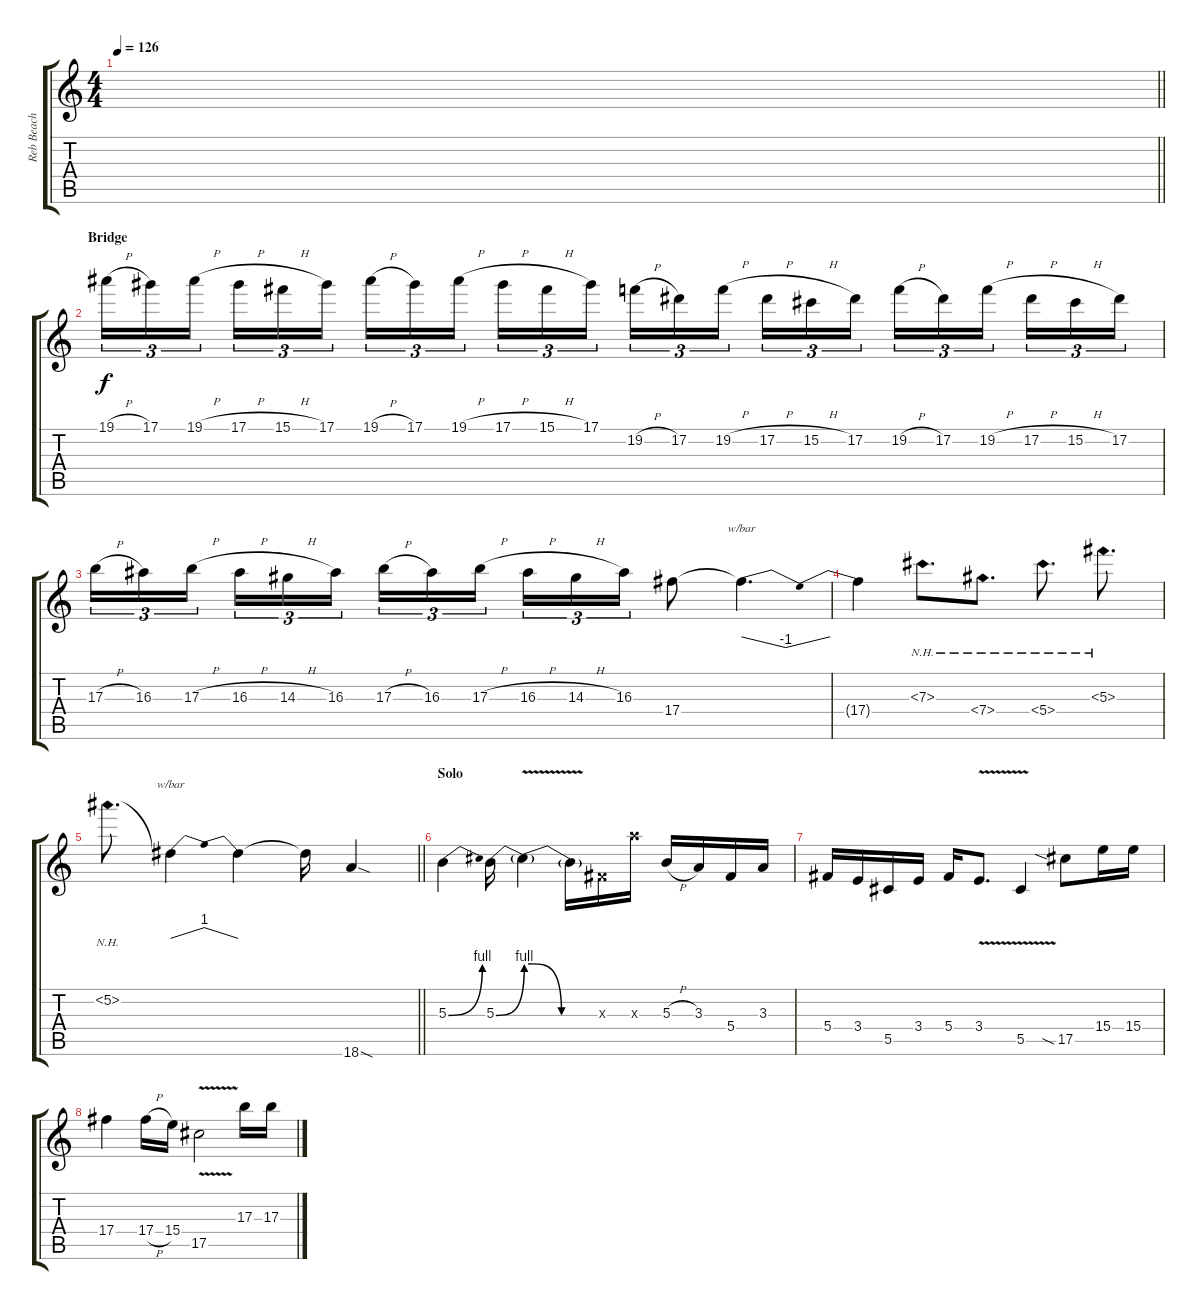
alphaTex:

\track ("Reb Beach" "Reb Beach") {instrument acousticguitarsteel}
\staff {score tabs}
\tuning (Eb4 Bb3 Gb3 Db3 Ab2 Eb2) {hide}
\ts (4 4)
\tempo 126
\clef g2
\barLineRight lightlight
\ks c
|
\section ("" "Bridge")
19.1{h}.16{tu (3 2)} 17.1.16{tu (3 2)} 19.1{h}.16{tu (3 2) beam splitsecondary} 17.1{h}.16{tu (3 2)} 15.1{h}.16{tu (3 2)} 17.1.16{tu (3 2)} 19.1{h}.16{tu (3 2)} 17.1.16{tu (3 2)} 19.1{h}.16{tu (3 2) beam splitsecondary} 17.1{h}.16{tu (3 2)} 15.1{h}.16{tu (3 2)} 17.1.16{tu (3 2)} 19.2{h}.16{tu (3 2)} 17.2.16{tu (3 2)} 19.2{h}.16{tu (3 2) beam splitsecondary} 17.2{h}.16{tu (3 2)} 15.2{h}.16{tu (3 2)} 17.2.16{tu (3 2)} 19.2{h}.16{tu (3 2)} 17.2.16{tu (3 2)} 19.2{h}.16{tu (3 2) beam splitsecondary} 17.2{h}.16{tu (3 2)} 15.2{h}.16{tu (3 2)} 17.2.16{tu (3 2)} |
17.3{h}.16{tu (3 2)} 16.3.16{tu (3 2)} 17.3{h}.16{tu (3 2) beam splitsecondary} 16.3{h}.16{tu (3 2)} 14.3{h}.16{tu (3 2)} 16.3.16{tu (3 2)} 17.3{h}.16{tu (3 2)} 16.3.16{tu (3 2)} 17.3{h}.16{tu (3 2) beam splitsecondary} 16.3{h}.16{tu (3 2)} 14.3{h}.16{tu (3 2)} 16.3.16{tu (3 2)} 17.4.8 17.4{t}.4{d tbe (dip default 0 0 30 -4 60 0)} |
17.4{t}.4 7.3{nh}.8{d} 7.4{nh}.8{d} 5.4{nh}.8{d} 5.3{nh}.8{d} |
\barLineRight lightlight
5.2{nh}.8{d} 5.2{t}.4{tbe (dip default 0 0 30 4 60 0)} 5.2{t}.4 5.2{t}.16 18.6{sod}.4 |
\section ("" "Solo")
5.3{be (bend 0 0 60 4)}.4{volume 14} 5.3{be (bend 0 0 60 4)}.16 5.3{be (custom 0 4 6 4 30 0 60 0) v t}.4 5.3{t}.16 0.3{x}.16 15.3{x}.16 5.3{h}.16 3.3.16 5.4.16 3.3.16 |
5.4.16 3.4.16 5.5.16 3.4.16 5.4.16 3.4{v}.8{d} 5.5{v}.4 17.5{sia}.8 15.4.16 15.4.16 |
17.4.4 17.4{h}.16 15.4.16 17.5{v}.2 17.3.16 17.3.16
